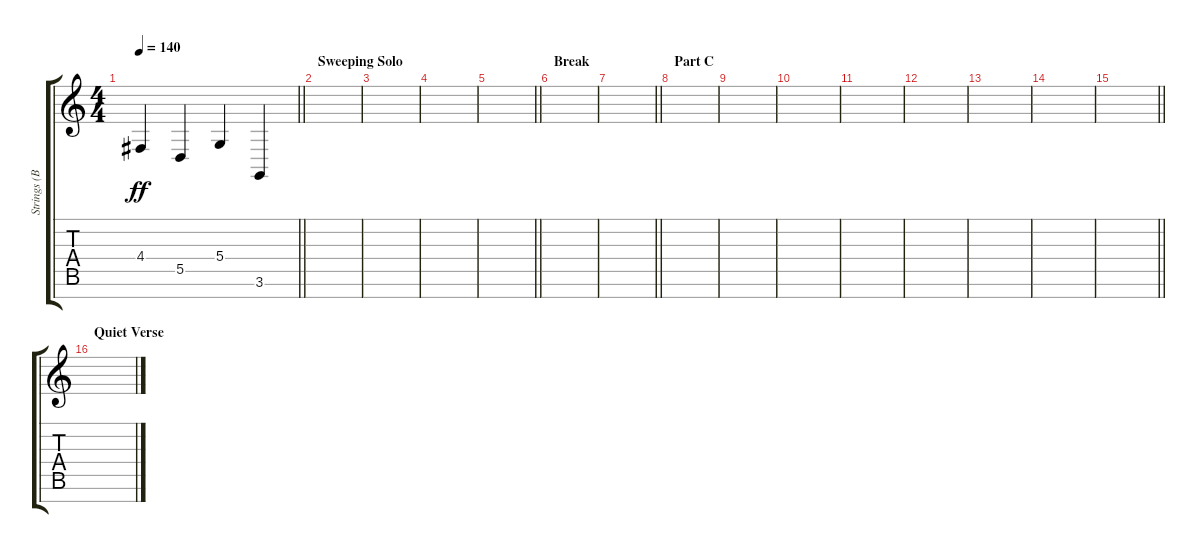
\track ("Strings (Backing Melody)" "Strings (B") {instrument stringensemble1}
\staff {score tabs}
\tuning (E4 B3 G3 D3 A2 E2 B1) {hide}
\ts (4 4)
\tempo 140
\clef g2
\barLineRight lightlight
\ks c
4.4.4{dy ff} 5.5.4 5.4.4 3.6.4 |
\section ("" "Sweeping Solo")
|
|
|
\barLineRight lightlight
|
\section ("" "Break")
|
\barLineRight lightlight
|
\section ("" "Part C")
|
|
|
|
|
|
|
\barLineRight lightlight
|
\section ("" "Quiet Verse")
